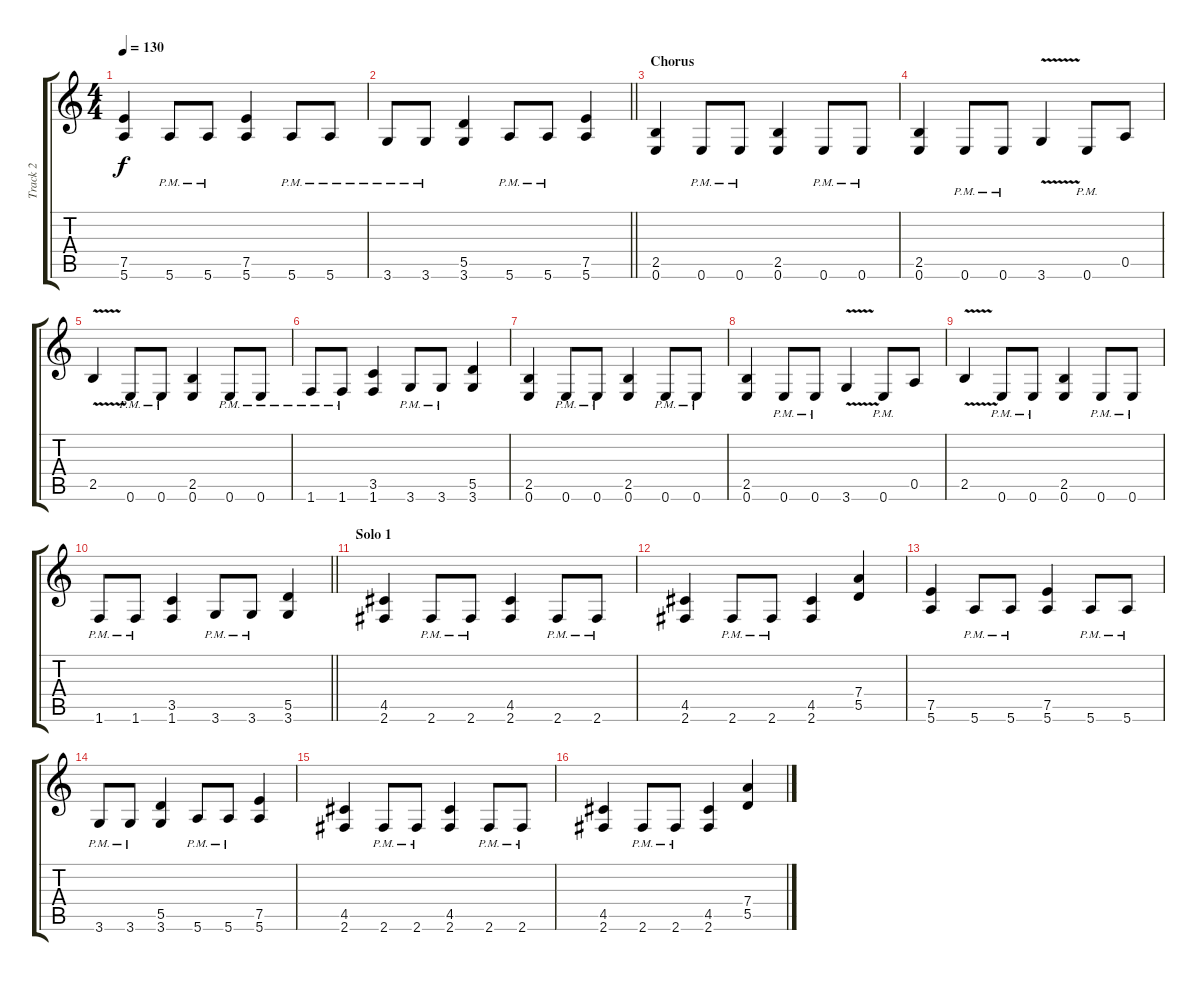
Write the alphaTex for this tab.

\track ("Track 2" "Track 2") {instrument distortionguitar}
\staff {score tabs}
\tuning (E4 B3 G3 D3 A2 E2) {hide}
\ts (4 4)
\tempo 130
\clef g2
\ks c
(7.5 5.6).4{dy f} 5.6{pm}.8 5.6{pm}.8 (7.5 5.6).4 5.6{pm}.8 5.6{pm}.8 |
\barLineRight lightlight
3.6{pm}.8 3.6{pm}.8 (5.5 3.6).4 5.6{pm}.8 5.6{pm}.8 (7.5 5.6).4 |
\section ("" "Chorus")
(2.5 0.6).4 0.6{pm}.8 0.6{pm}.8 (2.5 0.6).4 0.6{pm}.8 0.6{pm}.8 |
(2.5 0.6).4 0.6{pm}.8 0.6{pm}.8 3.6{v}.4 0.6{pm}.8 0.5.8 |
2.5{v}.4 0.6{pm}.8 0.6{pm}.8 (2.5 0.6).4 0.6{pm}.8 0.6{pm}.8 |
1.6{pm}.8 1.6{pm}.8 (3.5 1.6).4 3.6{pm}.8 3.6{pm}.8 (5.5 3.6).4 |
(2.5 0.6).4 0.6{pm}.8 0.6{pm}.8 (2.5 0.6).4 0.6{pm}.8 0.6{pm}.8 |
(2.5 0.6).4 0.6{pm}.8 0.6{pm}.8 3.6{v}.4 0.6{pm}.8 0.5.8 |
2.5{v}.4 0.6{pm}.8 0.6{pm}.8 (2.5 0.6).4 0.6{pm}.8 0.6{pm}.8 |
\barLineRight lightlight
1.6{pm}.8 1.6{pm}.8 (3.5 1.6).4 3.6{pm}.8 3.6{pm}.8 (5.5 3.6).4 |
\section ("" "Solo 1")
(4.5 2.6).4 2.6{pm}.8 2.6{pm}.8 (4.5 2.6).4 2.6{pm}.8 2.6{pm}.8 |
(4.5 2.6).4 2.6{pm}.8 2.6{pm}.8 (4.5 2.6).4 (7.4 5.5).4 |
(7.5 5.6).4 5.6{pm}.8 5.6{pm}.8 (7.5 5.6).4 5.6{pm}.8 5.6{pm}.8 |
3.6{pm}.8 3.6{pm}.8 (5.5 3.6).4 5.6{pm}.8 5.6{pm}.8 (7.5 5.6).4 |
(4.5 2.6).4 2.6{pm}.8 2.6{pm}.8 (4.5 2.6).4 2.6{pm}.8 2.6{pm}.8 |
(4.5 2.6).4 2.6{pm}.8 2.6{pm}.8 (4.5 2.6).4 (7.4 5.5).4
